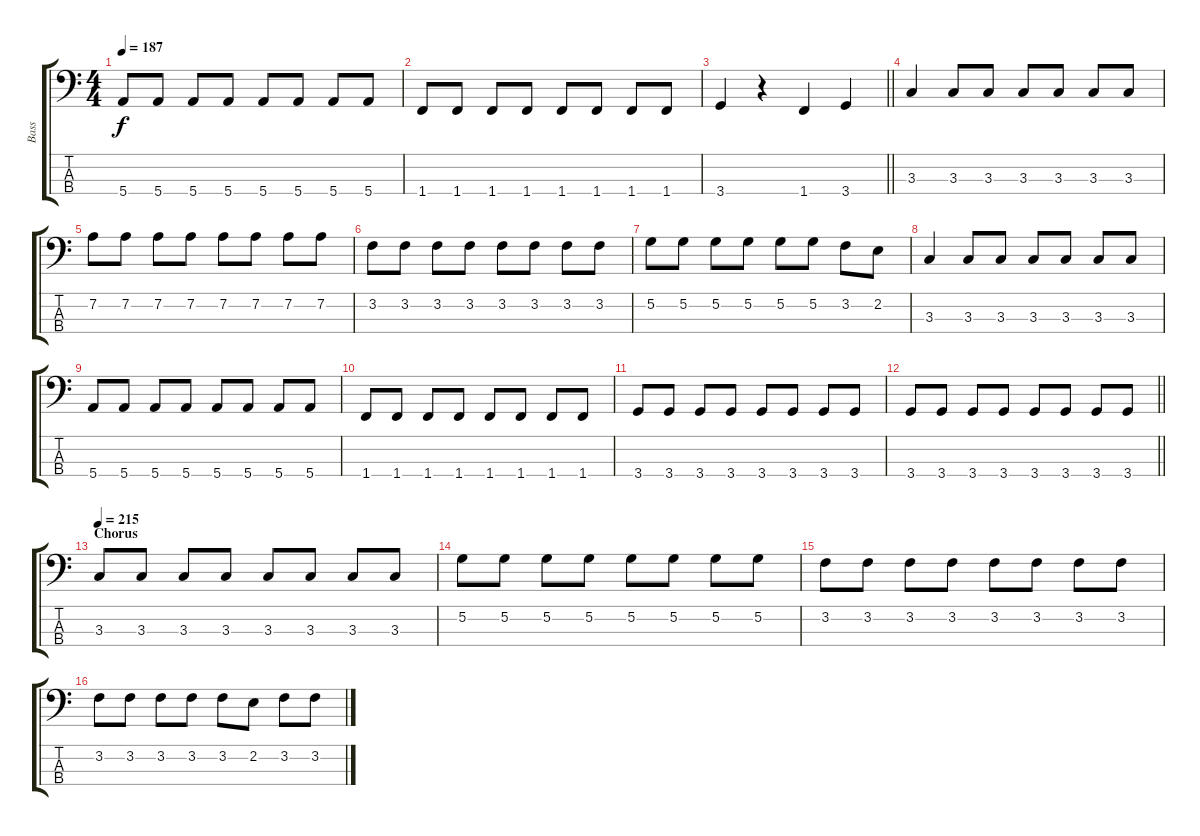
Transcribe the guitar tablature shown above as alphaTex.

\track ("Bass" "Bass") {instrument electricbasspick}
\staff {score tabs}
\tuning (G2 D2 A1 E1) {hide}
\ts (4 4)
\tempo 187
\clef f4
\ks c
5.4.8{dy f} 5.4.8 5.4.8 5.4.8 5.4.8 5.4.8 5.4.8 5.4.8 |
1.4.8 1.4.8 1.4.8 1.4.8 1.4.8 1.4.8 1.4.8 1.4.8 |
\barLineRight lightlight
3.4.4 r.4 1.4.4 3.4.4 |
3.3.4 3.3.8 3.3.8 3.3.8 3.3.8 3.3.8 3.3.8 |
7.2.8 7.2.8 7.2.8 7.2.8 7.2.8 7.2.8 7.2.8 7.2.8 |
3.2.8 3.2.8 3.2.8 3.2.8 3.2.8 3.2.8 3.2.8 3.2.8 |
5.2.8 5.2.8 5.2.8 5.2.8 5.2.8 5.2.8 3.2.8 2.2.8 |
3.3.4 3.3.8 3.3.8 3.3.8 3.3.8 3.3.8 3.3.8 |
5.4.8 5.4.8 5.4.8 5.4.8 5.4.8 5.4.8 5.4.8 5.4.8 |
1.4.8 1.4.8 1.4.8 1.4.8 1.4.8 1.4.8 1.4.8 1.4.8 |
3.4.8 3.4.8 3.4.8 3.4.8 3.4.8 3.4.8 3.4.8 3.4.8 |
\barLineRight lightlight
3.4.8 3.4.8 3.4.8 3.4.8 3.4.8 3.4.8 3.4.8 3.4.8 |
\section ("" "Chorus")
\tempo 215
3.3.8 3.3.8 3.3.8 3.3.8 3.3.8 3.3.8 3.3.8 3.3.8 |
5.2.8 5.2.8 5.2.8 5.2.8 5.2.8 5.2.8 5.2.8 5.2.8 |
3.2.8 3.2.8 3.2.8 3.2.8 3.2.8 3.2.8 3.2.8 3.2.8 |
3.2.8 3.2.8 3.2.8 3.2.8 3.2.8 2.2.8 3.2.8 3.2.8
